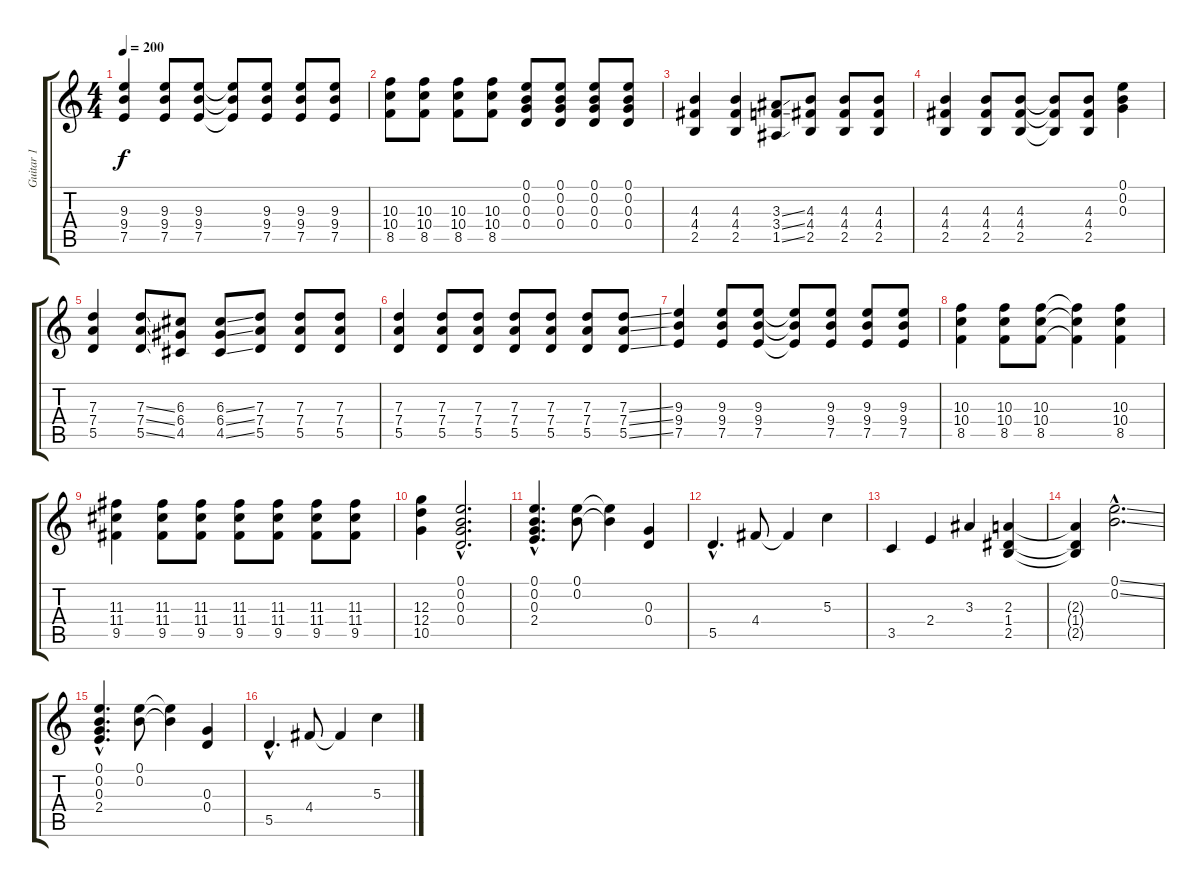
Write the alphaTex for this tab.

\track ("Guitar 1" "Guitar 1") {instrument distortionguitar}
\staff {score tabs}
\tuning (E4 B3 G3 D3 A2 E2) {hide}
\ts (4 4)
\tempo 200
\clef g2
\ks c
(9.3 9.4 7.5).4{dy f} (9.3 9.4 7.5).8 (9.3 9.4 7.5).8 (9.3{t} 9.4{t} 7.5{t}).8 (9.3 9.4 7.5).8 (9.3 9.4 7.5).8 (9.3 9.4 7.5).8 |
(10.3 10.4 8.5).8 (10.3 10.4 8.5).8 (10.3 10.4 8.5).8 (10.3 10.4 8.5).8 (0.1 0.2 0.3 0.4).8 (0.1 0.2 0.3 0.4).8 (0.1 0.2 0.3 0.4).8 (0.1 0.2 0.3 0.4).8 |
(4.3 4.4 2.5).4 (4.3 4.4 2.5).4 (3.3{ss} 3.4{ss} 1.5{ss}).8 (4.3 4.4 2.5).8 (4.3 4.4 2.5).8 (4.3 4.4 2.5).8 |
(4.3 4.4 2.5).4 (4.3 4.4 2.5).8 (4.3 4.4 2.5).8 (4.3{t} 4.4{t} 2.5{t}).8 (4.3 4.4 2.5).8 (0.1 0.2 0.3).4 |
(7.3 7.4 5.5).4 (7.3{ss} 7.4{ss} 5.5{ss}).8 (6.3 6.4 4.5).8 (6.3{ss} 6.4{ss} 4.5{ss}).8 (7.3 7.4 5.5).8 (7.3 7.4 5.5).8 (7.3 7.4 5.5).8 |
(7.3 7.4 5.5).4 (7.3 7.4 5.5).8 (7.3 7.4 5.5).8 (7.3 7.4 5.5).8 (7.3 7.4 5.5).8 (7.3 7.4 5.5).8 (7.3{ss} 7.4{ss} 5.5{ss}).8 |
(9.3 9.4 7.5).4 (9.3 9.4 7.5).8 (9.3 9.4 7.5).8 (9.3{t} 9.4{t} 7.5{t}).8 (9.3 9.4 7.5).8 (9.3 9.4 7.5).8 (9.3 9.4 7.5).8 |
(10.3 10.4 8.5).4 (10.3 10.4 8.5).8 (10.3 10.4 8.5).8 (10.3{t} 10.4{t} 8.5{t}).4 (10.3 10.4 8.5).4 |
(11.3 11.4 9.5).4 (11.3 11.4 9.5).8 (11.3 11.4 9.5).8 (11.3 11.4 9.5).8 (11.3 11.4 9.5).8 (11.3 11.4 9.5).8 (11.3 11.4 9.5).8 |
(12.3 12.4 10.5).4 (0.1{hac} 0.2{hac} 0.3{hac} 0.4{hac}).2{d} |
(0.1{hac} 0.2{hac} 0.3{hac} 2.4{hac}).4{d} (0.1 0.2).8 (0.1{t} 0.2{t}).4 (0.3 0.4).4 |
5.5{hac}.4{d} 4.4.8 4.4{t}.4 5.3.4 |
3.5.4 2.4.4 3.3.4 (2.3 1.4 2.5).4 |
(2.3{t} 1.4{t} 2.5{t}).4 (0.1{ss hac} 0.2{ss hac}).2{d} |
(0.1{hac} 0.2{hac} 0.3{hac} 2.4{hac}).4{d} (0.1 0.2).8 (0.1{t} 0.2{t}).4 (0.3 0.4).4 |
5.5{hac}.4{d} 4.4.8 4.4{t}.4 5.3.4
